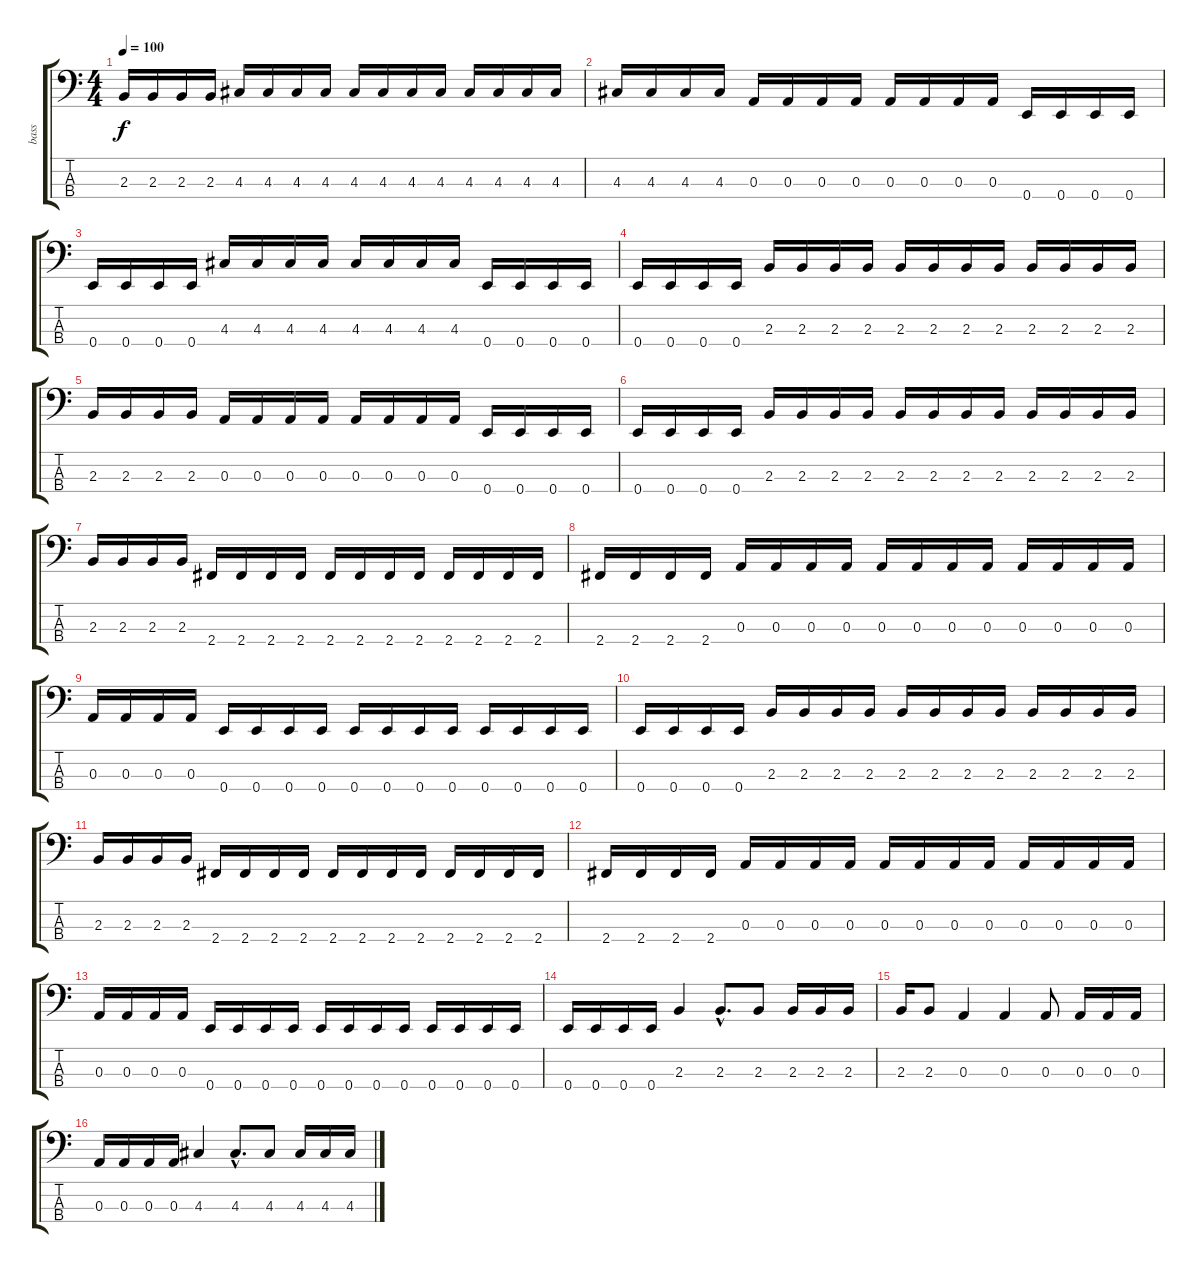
\track ("bass" "bass") {instrument electricbasspick}
\staff {score tabs}
\tuning (G2 D2 A1 E1) {hide}
\ts (4 4)
\tempo 100
\clef f4
\ks c
2.3.16{dy f} 2.3.16 2.3.16 2.3.16 4.3.16 4.3.16 4.3.16 4.3.16 4.3.16 4.3.16 4.3.16 4.3.16 4.3.16 4.3.16 4.3.16 4.3.16 |
4.3.16 4.3.16 4.3.16 4.3.16 0.3.16 0.3.16 0.3.16 0.3.16 0.3.16 0.3.16 0.3.16 0.3.16 0.4.16 0.4.16 0.4.16 0.4.16 |
0.4.16 0.4.16 0.4.16 0.4.16 4.3.16 4.3.16 4.3.16 4.3.16 4.3.16 4.3.16 4.3.16 4.3.16 0.4.16 0.4.16 0.4.16 0.4.16 |
0.4.16 0.4.16 0.4.16 0.4.16 2.3.16 2.3.16 2.3.16 2.3.16 2.3.16 2.3.16 2.3.16 2.3.16 2.3.16 2.3.16 2.3.16 2.3.16 |
2.3.16 2.3.16 2.3.16 2.3.16 0.3.16 0.3.16 0.3.16 0.3.16 0.3.16 0.3.16 0.3.16 0.3.16 0.4.16 0.4.16 0.4.16 0.4.16 |
0.4.16 0.4.16 0.4.16 0.4.16 2.3.16 2.3.16 2.3.16 2.3.16 2.3.16 2.3.16 2.3.16 2.3.16 2.3.16 2.3.16 2.3.16 2.3.16 |
2.3.16 2.3.16 2.3.16 2.3.16 2.4.16 2.4.16 2.4.16 2.4.16 2.4.16 2.4.16 2.4.16 2.4.16 2.4.16 2.4.16 2.4.16 2.4.16 |
2.4.16 2.4.16 2.4.16 2.4.16 0.3.16 0.3.16 0.3.16 0.3.16 0.3.16 0.3.16 0.3.16 0.3.16 0.3.16 0.3.16 0.3.16 0.3.16 |
0.3.16 0.3.16 0.3.16 0.3.16 0.4.16 0.4.16 0.4.16 0.4.16 0.4.16 0.4.16 0.4.16 0.4.16 0.4.16 0.4.16 0.4.16 0.4.16 |
0.4.16 0.4.16 0.4.16 0.4.16 2.3.16 2.3.16 2.3.16 2.3.16 2.3.16 2.3.16 2.3.16 2.3.16 2.3.16 2.3.16 2.3.16 2.3.16 |
2.3.16 2.3.16 2.3.16 2.3.16 2.4.16 2.4.16 2.4.16 2.4.16 2.4.16 2.4.16 2.4.16 2.4.16 2.4.16 2.4.16 2.4.16 2.4.16 |
2.4.16 2.4.16 2.4.16 2.4.16 0.3.16 0.3.16 0.3.16 0.3.16 0.3.16 0.3.16 0.3.16 0.3.16 0.3.16 0.3.16 0.3.16 0.3.16 |
0.3.16 0.3.16 0.3.16 0.3.16 0.4.16 0.4.16 0.4.16 0.4.16 0.4.16 0.4.16 0.4.16 0.4.16 0.4.16 0.4.16 0.4.16 0.4.16 |
0.4.16 0.4.16 0.4.16 0.4.16 2.3.4 2.3{hac}.8{d} 2.3.8 2.3.16 2.3.16 2.3.16 |
2.3.16 2.3.8 0.3.4 0.3.4 0.3.8 0.3.16 0.3.16 0.3.16 |
0.3.16 0.3.16 0.3.16 0.3.16 4.3.4 4.3{hac}.8{d} 4.3.8 4.3.16 4.3.16 4.3.16
